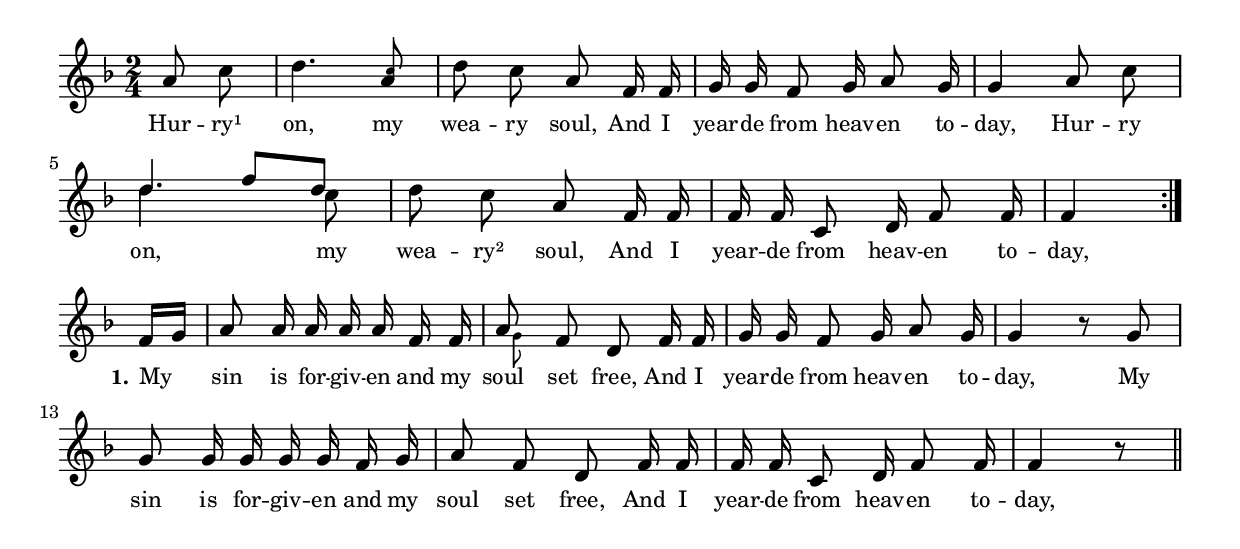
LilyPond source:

% 003.ly - Score sheet for "I hear from Heaven to-day."
% Copyright (C) 2007  Marcus Brinkmann <marcus@gnu.org>
%
% This score sheet is free software; you can redistribute it and/or
% modify it under the terms of the Creative Commons Legal Code
% Attribution-ShareALike as published by Creative Commons; either
% version 2.0 of the License, or (at your option) any later version.
%
% This score sheet is distributed in the hope that it will be useful,
% but WITHOUT ANY WARRANTY; without even the implied warranty of
% MERCHANTABILITY or FITNESS FOR A PARTICULAR PURPOSE.  See the
% Creative Commons Legal Code Attribution-ShareALike for more details.
%
% You should have received a copy of the Creative Commons Legal Code
% Attribution-ShareALike along with this score sheet; if not, write to
% Creative Commons, 543 Howard Street, 5th Floor,
% San Francisco, CA 94105-3013  United States

\version "2.10.5"

%\header
%{
%  title = "I hear from Heaven to-day."
%  composer = "trad."
%}

melody =
<<
  \context Voice
  {
    \set Staff.midiInstrument = "acoustic grand"
    \override Staff.VerticalAxisGroup #'minimum-Y-extent = #'(0 . 0)
	
    \autoBeamOff

    \time 2/4
    \clef violin
    \key f \major
	
    \repeat volta 2
    {
      \partial 4 a'8 c'' |
      d''4. 
      \stemUp <a' \tweak #'font-size #-4 c''>8 \stemNeutral
      d''8 c'' a' f'16 f' | g'16 g' f'8 g'16 a'8 g'16 |
      g'4 a'8 c'' |
      %% FIXME: It would be better to have the variation more to the right.
      %% EDITED: I added a stem to the d'', because this makes it clear
      %% there are two voices.
      \override Staff.NoteCollision #'merge-differently-dotted = ##t
      << { d''4. \stemDown c''8 \stemNeutral }
	 << \\ { \stemUp d''4 f''8[ d''] } >> >> |
      d''8 c'' a' f'16 f' | f'16 f' c'8 d'16 f'8 f'16 |
      f'4
    }
    \break
    {
      \partial 8 f'16[ g'] |
      a'8 a'16 a' a' a' f' f' |
      << a'8 << \\ { s32 \set fontSize = #'-4 g'8*3/4 } >> >> f'8 d' f'16 f' |
      g'16 g' f'8 g'16 a'8 g'16 g'4 r8 g'8 |
      g'8 g'16 g' g' g' f' g' | a'8 f' d' f'16 f' |
      f'16 f' c'8 d'16 f'8 f'16 | f'4 r8 \bar "||"
    }
  }
  
  \lyricsto "" \new Lyrics
  {
    \override LyricText #'font-size = #0
    \override StanzaNumber #'font-size = #-1

    Hur -- ry¹ on, my wea -- ry soul,
    And I year -- de from heav -- en to -- day,
    Hur -- ry on, my wea -- ry² soul,
    And I year -- de from heav -- en to -- day,

    \set stanza = "1."
    My sin is for -- giv -- en and my soul set free,
    And I year -- de from heav -- en to -- day,
    My sin is for -- giv -- en and my soul set free,
    And I year -- de from heav -- en to -- day,
  }
>>


  \score
  {
    \new Staff { \melody }
    
    \layout { indent = 0.0 }
  }
  
  \score
  {
    \new Staff { \unfoldRepeats \melody }
    
    
  \midi {
    \context {
      \Score
      tempoWholesPerMinute = #(ly:make-moment 82 4)
      }
    }


  }
